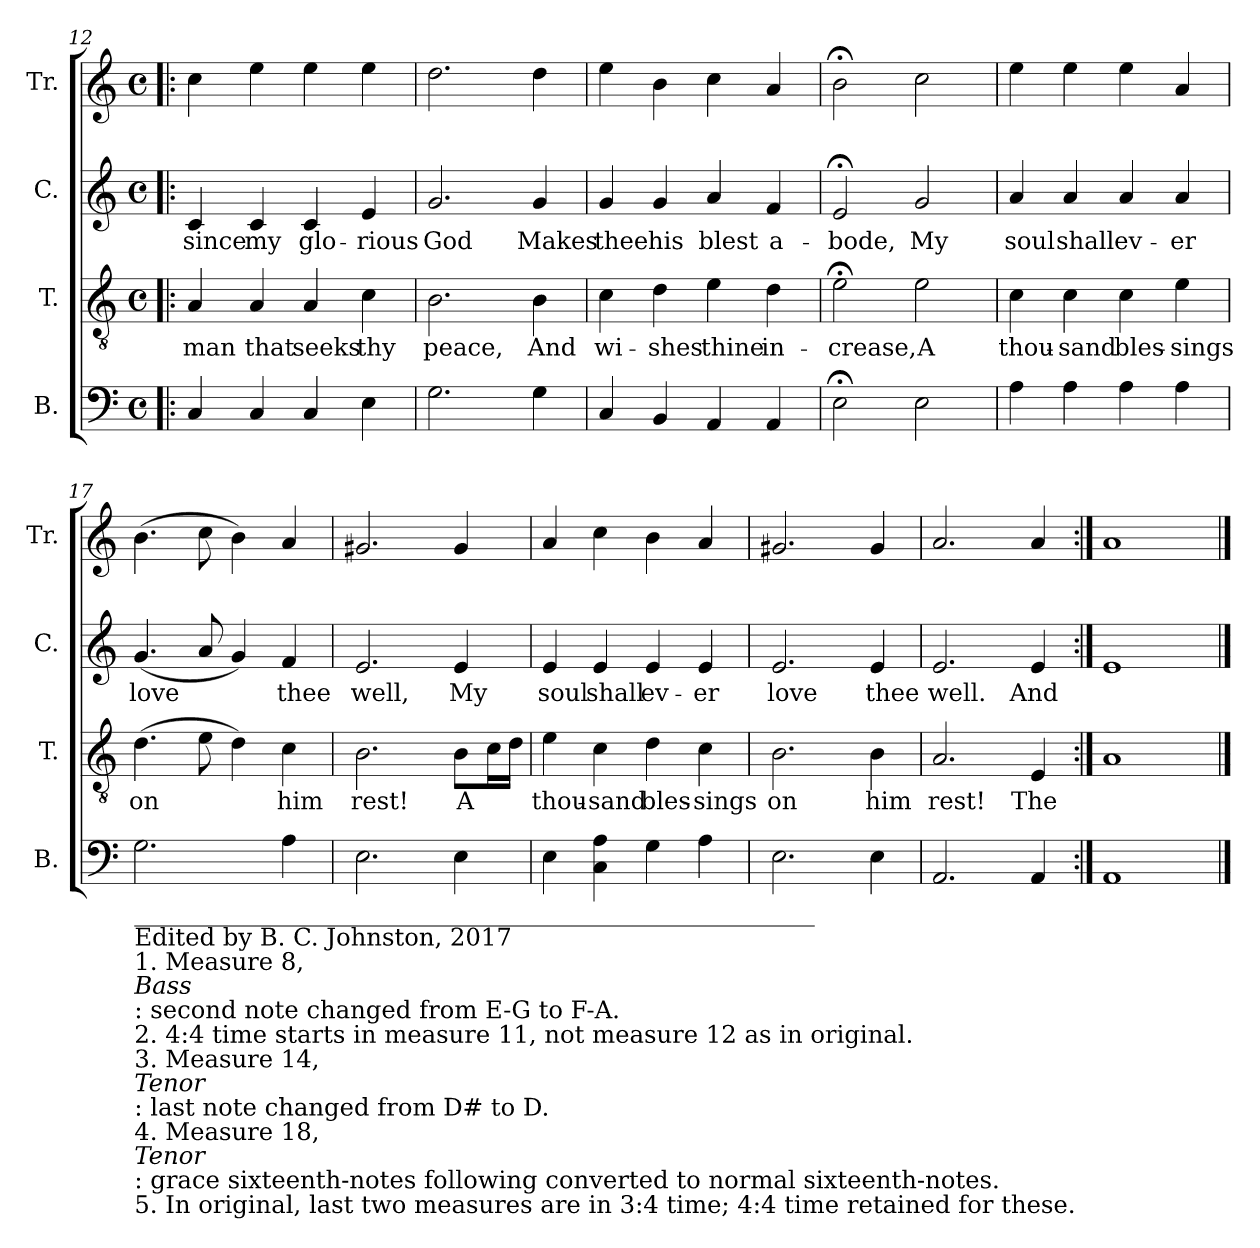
**kern	**kern	**text	**kern	**text	**kern
*part4	*part3	*part3	*part2	*part2	*part1
*staff4	*staff3	*staff3	*staff2	*staff2	*staff1
*I"B.	*I"T.	*	*I"C.	*	*I"Tr.
*I'B.	*I'T.	*	*I'C.	*	*I'Tr.
*clefF4	*clefGv2	*	*clefG2	*	*clefG2
*k[]	*k[]	*	*k[]	*	*k[]
*M4/4	*M4/4	*	*M4/4	*	*M4/4
*met(c)	*met(c)	*	*met(c)	*	*met(c)
=12!|:	=12!|:	=12!|:	=12!|:	=12!|:	=12!|:
4C/	4A/	man	4c/	since	4cc\
4C/	4A/	that	4c/	my	4ee\
4C/	4A/	seeks	4c/	glo-	4ee\
4E\	4c\	thy	4e/	-rious	4ee\
=13	=13	=13	=13	=13	=13
2.G\	2.B\	peace,	2.g/	God	2.dd\
4G\	4B\	And	4g/	Makes	4dd\
=14	=14	=14	=14	=14	=14
4C/	4c\	wi-	4g/	thee	4ee\
4BB/	4d\	-shes	4g/	his	4b\
4AA/	4e\	thine	4a/	blest	4cc\
4AA/	4d\	in-	4f/	a-	4a/
=15	=15	=15	=15	=15	=15
2E;<\	2e;<\	-crease,	2e;</	-bode,	2b;<\
2E\	2e\	A	2g/	My	2cc\
!!LO:LB:g=z
=16	=16	=16	=16	=16	=16
4A\	4c\	thou-	4a/	soul	4ee\
4A\	4c\	-sand	4a/	shall	4ee\
4A\	4c\	bles-	4a/	ev-	4ee\
4A\	4e\	-sings	4a/	-er	4a/
=17	=17	=17	=17	=17	=17
!LO:TX:b:t=________________________________________________________	!	!	!	!	!
!LO:TX:b:t=Edited by B. C. Johnston, 2017	!	!	!	!	!
!LO:TX:b:t=1. Measure 8,	!	!	!	!	!
!LO:TX:b:i:t=Bass	!	!	!	!	!
!LO:TX:b:t=&colon; second note changed from E-G  to F-A.	!	!	!	!	!
!LO:TX:b:t=2. 4&colon;4 time starts in measure 11, not measure 12 as in original.	!	!	!	!	!
!LO:TX:b:t=3. Measure 14,	!	!	!	!	!
!LO:TX:b:i:t=Tenor	!	!	!	!	!
!LO:TX:b:t=&colon; last note changed from D# to D.	!	!	!	!	!
!LO:TX:b:t=4. Measure 18,	!	!	!	!	!
!LO:TX:b:i:t=Tenor	!	!	!	!	!
!LO:TX:b:t=&colon; grace sixteenth-notes following converted to normal sixteenth-notes.	!	!	!	!	!
!LO:TX:b:t=5. In original, last two measures are in 3&colon;4 time; 4&colon;4 time retained for these.	!	!	!	!	!
2.G\	(4.d\	on	(4.g/	love	(4.b\
.	8e\	.	8a/	.	8cc\
.	4d\)	.	4g/)	.	4b\)
4A\	4c\	him	4f/	thee	4a/
=18	=18	=18	=18	=18	=18
2.E\	2.B\	rest!	2.e/	well,	2.g#X/
4E\	8B\L	A	4e/	My	4g#/
.	16c\L	.	.	.	.
.	16d\JJ	.	.	.	.
=19	=19	=19	=19	=19	=19
4E\	4e\	thou-	4e/	soul	4a/
4C\ 4A\	4c\	-sand	4e/	shall	4cc\
4G\	4d\	bles-	4e/	ev-	4b\
4A\	4c\	-sings	4e/	-er	4a/
=20	=20	=20	=20	=20	=20
2.E\	2.B\	on	2.e/	love	2.g#X/
4E\	4B\	him	4e/	thee	4g#/
=21	=21	=21	=21	=21	=21
2.AA/	2.A/	rest!	2.e/	well.	2.a/
4AA/	4E/	The	4e/	And	4a/
=22:|!	=22:|!	=22:|!	=22:|!	=22:|!	=22:|!
1AA	1A	.	1e	.	1a
==	==	==	==	==	==
*-	*-	*-	*-	*-	*-
